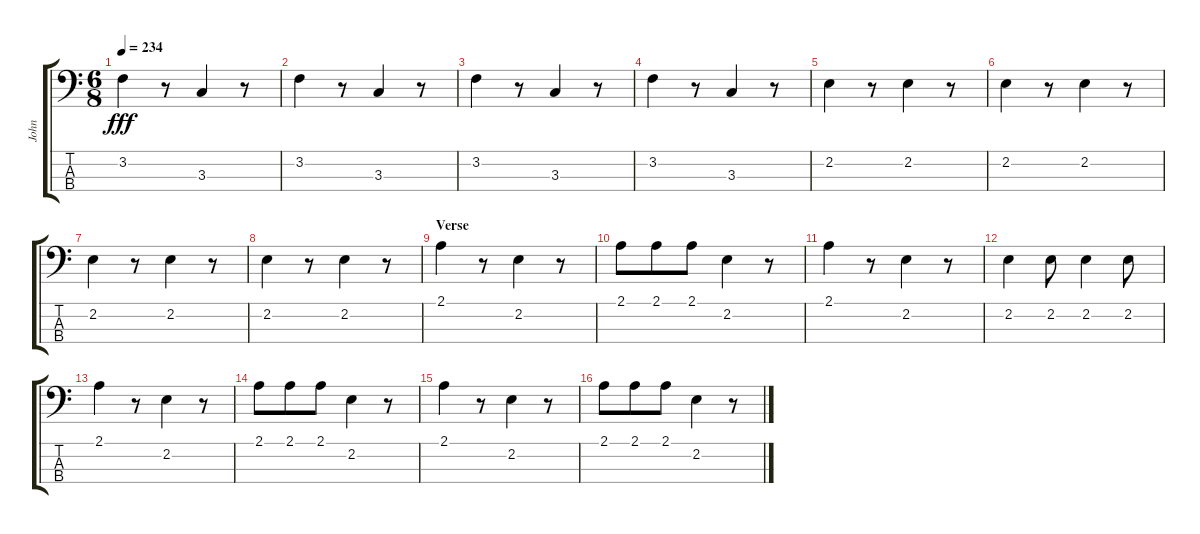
\track ("John" "John") {instrument electricbassfinger}
\staff {score tabs}
\tuning (G2 D2 A1 E1) {hide}
\ts (6 8)
\tempo 234
\clef f4
\ks c
3.2.4{dy fff} r.8 3.3.4 r.8 |
3.2.4 r.8 3.3.4 r.8 |
3.2.4 r.8 3.3.4 r.8 |
3.2.4 r.8 3.3.4 r.8 |
2.2.4 r.8 2.2.4 r.8 |
2.2.4 r.8 2.2.4 r.8 |
2.2.4 r.8 2.2.4 r.8 |
2.2.4 r.8 2.2.4 r.8 |
\section ("" "Verse")
2.1.4 r.8 2.2.4 r.8 |
2.1.8 2.1.8 2.1.8 2.2.4 r.8 |
2.1.4 r.8 2.2.4 r.8 |
2.2.4 2.2.8 2.2.4 2.2.8 |
2.1.4 r.8 2.2.4 r.8 |
2.1.8 2.1.8 2.1.8 2.2.4 r.8 |
2.1.4 r.8 2.2.4 r.8 |
2.1.8 2.1.8 2.1.8 2.2.4 r.8
